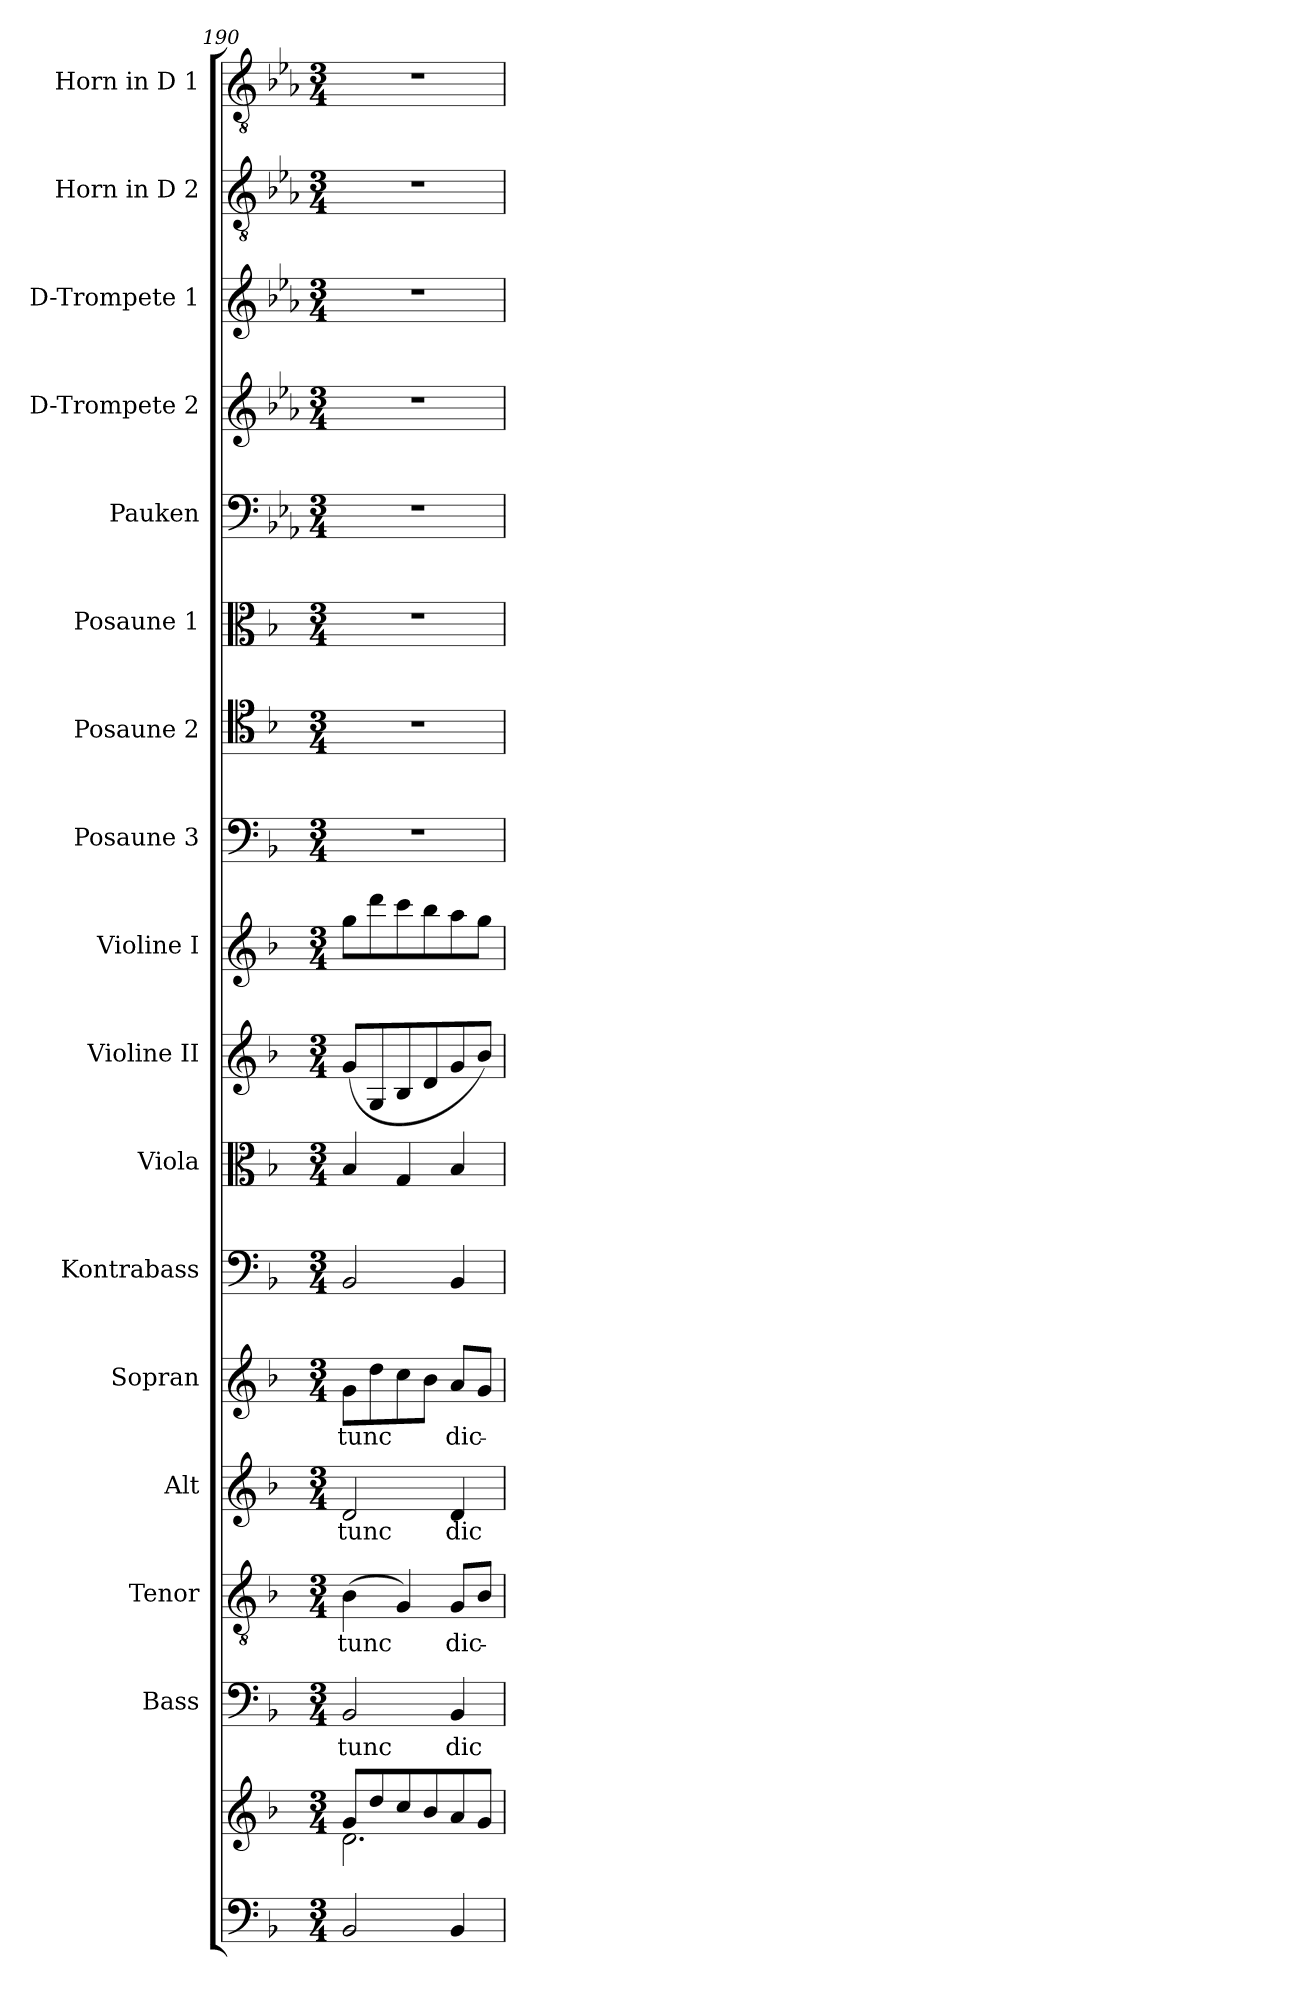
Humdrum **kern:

**kern	**kern	**kern	**text	**kern	**text	**kern	**text	**kern	**text	**kern	**kern	**kern	**kern	**kern	**kern	**kern	**kern	**kern	**kern	**kern	**kern
*part17	*part17	*part16	*part16	*part15	*part15	*part14	*part14	*part13	*part13	*part12	*part11	*part10	*part9	*part8	*part7	*part6	*part5	*part4	*part3	*part2	*part1
*staff18	*staff17	*staff16	*staff16	*staff15	*staff15	*staff14	*staff14	*staff13	*staff13	*staff12	*staff11	*staff10	*staff9	*staff8	*staff7	*staff6	*staff5	*staff4	*staff3	*staff2	*staff1
*	*	*I"Bass	*	*I"Tenor	*	*I"Alt	*	*I"Sopran	*	*I"Kontrabass	*I"Viola	*I"Violine II	*I"Violine I	*I"Posaune 3	*I"Posaune 2	*I"Posaune 1	*I"Pauken	*I"D-Trompete 2	*I"D-Trompete 1	*I"Horn in D 2	*I"Horn in D 1
*	*	*I'B.	*	*I'T.	*	*I'A.	*	*I'S.	*	*I'Kb.	*I'Vla.	*I'Vl. II	*I'Vl. I	*I'Pos. 3	*I'Pos. 2	*I'Pos. 1	*I'Pk.	*I'D Trp. 2	*I'D Trp. 1	*I'Hrn. 2	*I'Hrn. 1
*clefF4	*clefG2	*clefF4	*	*clefGv2	*	*clefG2	*	*clefG2	*	*clefF4	*clefC3	*clefG2	*clefG2	*clefF4	*clefC4	*clefC3	*clefF4	*clefG2	*clefG2	*clefGv2	*clefGv2
*	*	*	*	*	*	*	*	*	*	*ITrd7c12	*	*	*	*	*	*	*ITrd-1c-2	*ITrd-1c-2	*ITrd-1c-2	*ITrd-1c-2	*ITrd-1c-2
*k[b-]	*k[b-]	*k[b-]	*	*k[b-]	*	*k[b-]	*	*k[b-]	*	*k[b-]	*k[b-]	*k[b-]	*k[b-]	*k[b-]	*k[b-]	*k[b-]	*k[b-]	*k[b-]	*k[b-]	*k[b-]	*k[b-]
*F:	*F:	*F:	*	*F:	*	*F:	*	*F:	*	*F:	*F:	*F:	*F:	*F:	*F:	*F:	*F:	*F:	*F:	*F:	*F:
*M3/4	*M3/4	*M3/4	*	*M3/4	*	*M3/4	*	*M3/4	*	*M3/4	*M3/4	*M3/4	*M3/4	*M3/4	*M3/4	*M3/4	*M3/4	*M3/4	*M3/4	*M3/4	*M3/4
=190	=190	=190	=190	=190	=190	=190	=190	=190	=190	=190	=190	=190	=190	=190	=190	=190	=190	=190	=190	=190	=190
*	*^	*	*	*	*	*	*	*	*	*	*	*	*	*	*	*	*	*	*	*	*
!	!	!	!	!LO:LY:b	!	!LO:LY:b	!	!LO:LY:b	!	!LO:LY:b	!	!	!	!	!	!	!	!	!	!	!	!
2BB-/	8g/L	2.d\	2BB-/	tunc	(>4B-\	tunc	2d/	tunc	8g\L	tunc	2BBB-/	4B-/	(<8g/L	8gg\L	2.r	2.r	2.r	2.r	2.r	2.r	2.r	2.r
.	8dd/	.	.	.	.	.	.	.	8dd\	.	.	.	8G/	8ddd\	.	.	.	.	.	.	.	.
.	8cc/	.	.	.	4G/)	.	.	.	8cc\	.	.	4G/	8B-/	8ccc\	.	.	.	.	.	.	.	.
.	8b-/	.	.	.	.	.	.	.	8b-\J	.	.	.	8d/	8bb-\	.	.	.	.	.	.	.	.
!	!	!	!	!LO:LY:b	!	!LO:LY:b	!	!LO:LY:b	!	!LO:LY:b	!	!	!	!	!	!	!	!	!	!	!	!
4BB-/	8a/	.	4BB-/	dic-	8G/L	dic-	4d/	dic-	8a/L	dic-	4BBB-/	4B-/	8g/	8aa\	.	.	.	.	.	.	.	.
.	8g/J	.	.	.	8B-/J	.	.	.	8g/J	.	.	.	8b-/J)	8gg\J	.	.	.	.	.	.	.	.
*	*v	*v	*	*	*	*	*	*	*	*	*	*	*	*	*	*	*	*	*	*	*	*
=	=	=	=	=	=	=	=	=	=	=	=	=	=	=	=	=	=	=	=	=	=
*-	*-	*-	*-	*-	*-	*-	*-	*-	*-	*-	*-	*-	*-	*-	*-	*-	*-	*-	*-	*-	*-
